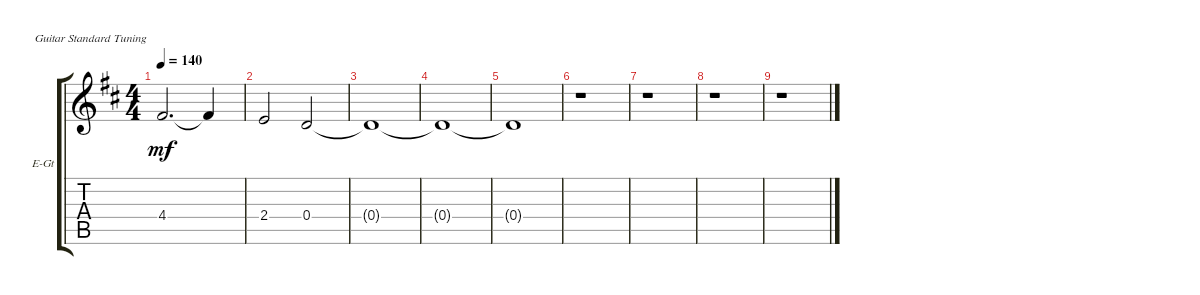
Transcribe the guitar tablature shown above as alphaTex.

\defaultSystemsLayout 4
\bracketExtendMode groupsimilarinstruments
\firstSystemTrackNameOrientation horizontal
\otherSystemsTrackNameOrientation horizontal
\track ("Art's Voice" "E-Gt") {instrument electricguitarclean}
\staff {score tabs}
\tuning (E4 B3 G3 D3 A2 E2)
\ts (4 4)
\tempo 140
\clef g2
\ks d
4.4{t}.2{d dy mf} 4.4{t}.4 |
2.4.2 0.4.2 |
0.4{t}.1 |
0.4{t}.1 |
0.4{t}.1 |
r.1 |
r.1 |
r.1 |
r.1
